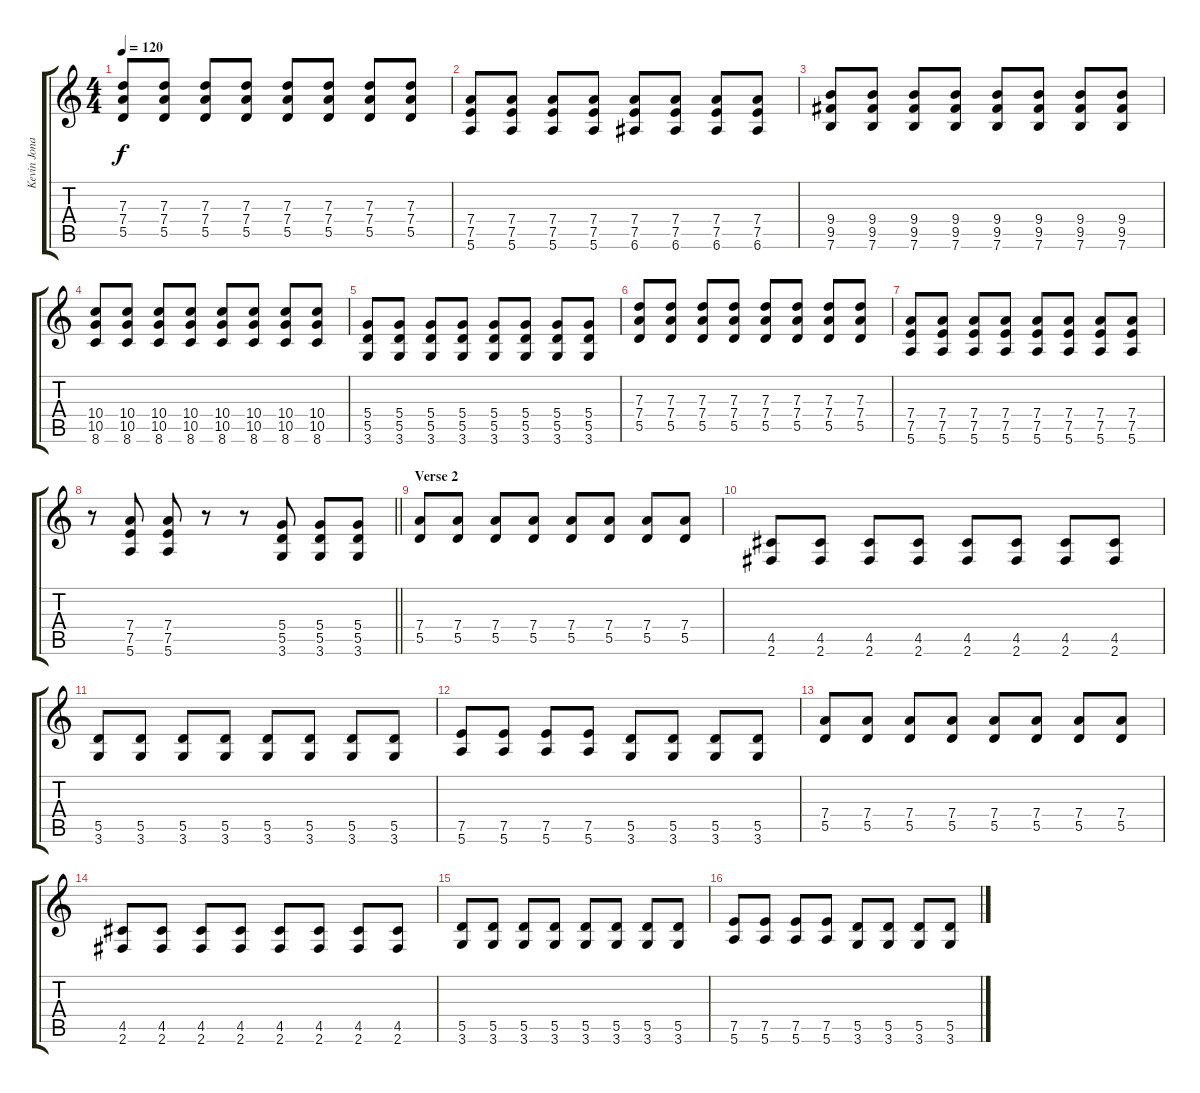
\track ("Kevin Jonas (Lead)" "Kevin Jona") {instrument distortionguitar}
\staff {score tabs}
\tuning (E4 B3 G3 D3 A2 E2) {hide}
\ts (4 4)
\tempo 120
\clef g2
\ks c
(7.3 7.4 5.5).8{dy f} (7.3 7.4 5.5).8 (7.3 7.4 5.5).8 (7.3 7.4 5.5).8 (7.3 7.4 5.5).8 (7.3 7.4 5.5).8 (7.3 7.4 5.5).8 (7.3 7.4 5.5).8 |
(7.4 7.5 5.6).8 (7.4 7.5 5.6).8 (7.4 7.5 5.6).8 (7.4 7.5 5.6).8 (7.4 7.5 6.6).8 (7.4 7.5 6.6).8 (7.4 7.5 6.6).8 (7.4 7.5 6.6).8 |
(9.4 9.5 7.6).8 (9.4 9.5 7.6).8 (9.4 9.5 7.6).8 (9.4 9.5 7.6).8 (9.4 9.5 7.6).8 (9.4 9.5 7.6).8 (9.4 9.5 7.6).8 (9.4 9.5 7.6).8 |
(10.4 10.5 8.6).8 (10.4 10.5 8.6).8 (10.4 10.5 8.6).8 (10.4 10.5 8.6).8 (10.4 10.5 8.6).8 (10.4 10.5 8.6).8 (10.4 10.5 8.6).8 (10.4 10.5 8.6).8 |
(5.4 5.5 3.6).8 (5.4 5.5 3.6).8 (5.4 5.5 3.6).8 (5.4 5.5 3.6).8 (5.4 5.5 3.6).8 (5.4 5.5 3.6).8 (5.4 5.5 3.6).8 (5.4 5.5 3.6).8 |
(7.3 7.4 5.5).8 (7.3 7.4 5.5).8 (7.3 7.4 5.5).8 (7.3 7.4 5.5).8 (7.3 7.4 5.5).8 (7.3 7.4 5.5).8 (7.3 7.4 5.5).8 (7.3 7.4 5.5).8 |
(7.4 7.5 5.6).8 (7.4 7.5 5.6).8 (7.4 7.5 5.6).8 (7.4 7.5 5.6).8 (7.4 7.5 5.6).8 (7.4 7.5 5.6).8 (7.4 7.5 5.6).8 (7.4 7.5 5.6).8 |
\barLineRight lightlight
r.8 (7.4 7.5 5.6).8 (7.4 7.5 5.6).8 r.8 r.8 (5.4 5.5 3.6).8 (5.4 5.5 3.6).8 (5.4 5.5 3.6).8 |
\section ("" "Verse 2")
(7.4 5.5).8 (7.4 5.5).8 (7.4 5.5).8 (7.4 5.5).8 (7.4 5.5).8 (7.4 5.5).8 (7.4 5.5).8 (7.4 5.5).8 |
(4.5 2.6).8 (4.5 2.6).8 (4.5 2.6).8 (4.5 2.6).8 (4.5 2.6).8 (4.5 2.6).8 (4.5 2.6).8 (4.5 2.6).8 |
(5.5 3.6).8 (5.5 3.6).8 (5.5 3.6).8 (5.5 3.6).8 (5.5 3.6).8 (5.5 3.6).8 (5.5 3.6).8 (5.5 3.6).8 |
(7.5 5.6).8 (7.5 5.6).8 (7.5 5.6).8 (7.5 5.6).8 (5.5 3.6).8 (5.5 3.6).8 (5.5 3.6).8 (5.5 3.6).8 |
(7.4 5.5).8 (7.4 5.5).8 (7.4 5.5).8 (7.4 5.5).8 (7.4 5.5).8 (7.4 5.5).8 (7.4 5.5).8 (7.4 5.5).8 |
(4.5 2.6).8 (4.5 2.6).8 (4.5 2.6).8 (4.5 2.6).8 (4.5 2.6).8 (4.5 2.6).8 (4.5 2.6).8 (4.5 2.6).8 |
(5.5 3.6).8 (5.5 3.6).8 (5.5 3.6).8 (5.5 3.6).8 (5.5 3.6).8 (5.5 3.6).8 (5.5 3.6).8 (5.5 3.6).8 |
(7.5 5.6).8 (7.5 5.6).8 (7.5 5.6).8 (7.5 5.6).8 (5.5 3.6).8 (5.5 3.6).8 (5.5 3.6).8 (5.5 3.6).8
